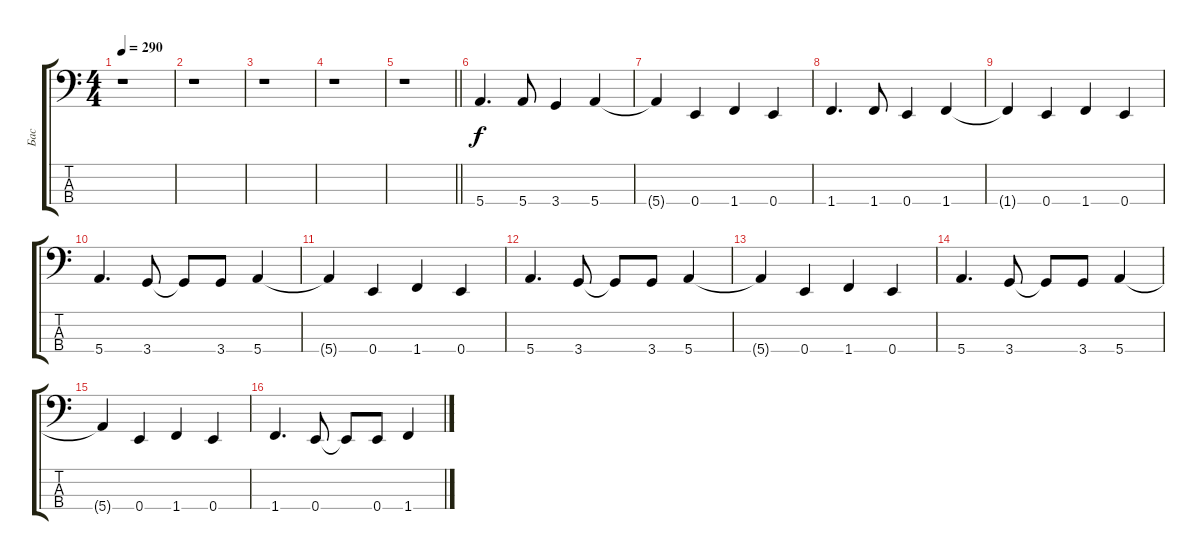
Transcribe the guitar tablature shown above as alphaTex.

\track ("Бас" "Бас") {instrument electricbassfinger}
\staff {score tabs}
\tuning (G2 D2 A1 E1) {hide}
\ts (4 4)
\tempo 290
\clef f4
\ks c
r.1{dy f instrument electricbassfinger} |
r.1 |
r.1 |
r.1 |
\barLineRight lightlight
r.1 |
5.4.4{d} 5.4.8 3.4.4 5.4.4 |
5.4{t}.4 0.4.4 1.4.4 0.4.4 |
1.4.4{d} 1.4.8 0.4.4 1.4.4 |
1.4{t}.4 0.4.4 1.4.4 0.4.4 |
5.4.4{d} 3.4.8 3.4{t}.8 3.4.8 5.4.4 |
5.4{t}.4 0.4.4 1.4.4 0.4.4 |
5.4.4{d} 3.4.8 3.4{t}.8 3.4.8 5.4.4 |
5.4{t}.4 0.4.4 1.4.4 0.4.4 |
5.4.4{d} 3.4.8 3.4{t}.8 3.4.8 5.4.4 |
5.4{t}.4 0.4.4 1.4.4 0.4.4 |
1.4.4{d} 0.4.8 0.4{t}.8 0.4.8 1.4.4
